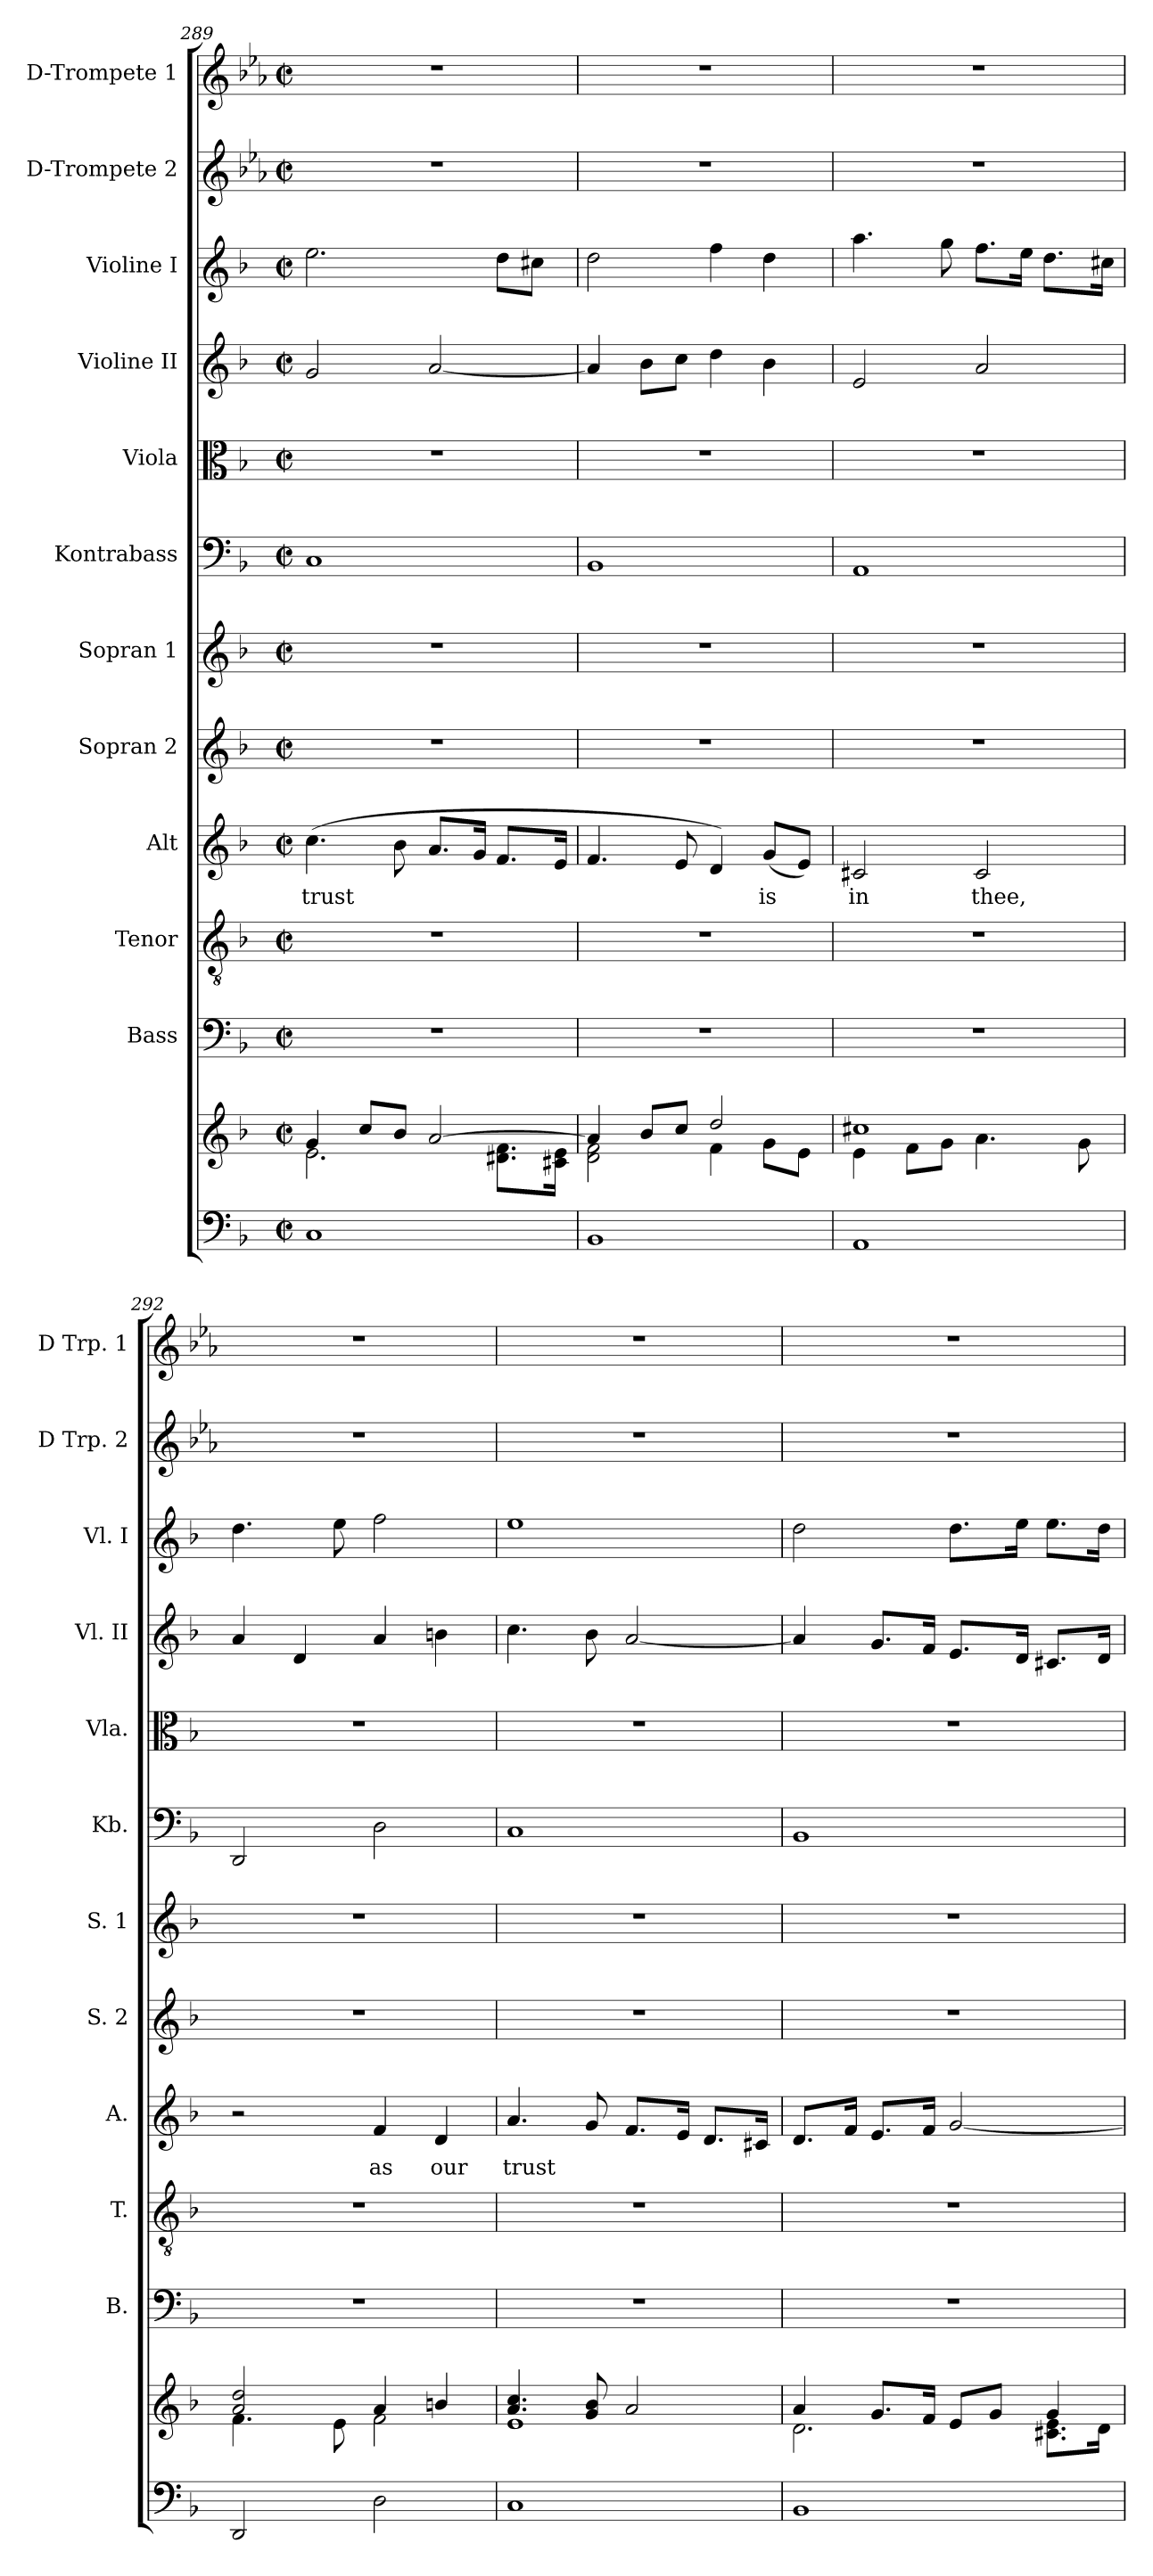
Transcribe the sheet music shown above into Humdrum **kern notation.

**kern	**kern	**kern	**kern	**kern	**text	**kern	**kern	**kern	**kern	**kern	**kern	**kern	**kern
*part12	*part12	*part11	*part10	*part9	*part9	*part8	*part7	*part6	*part5	*part4	*part3	*part2	*part1
*staff13	*staff12	*staff11	*staff10	*staff9	*staff9	*staff8	*staff7	*staff6	*staff5	*staff4	*staff3	*staff2	*staff1
*	*	*I"Bass	*I"Tenor	*I"Alt	*	*I"Sopran 2	*I"Sopran 1	*I"Kontrabass	*I"Viola	*I"Violine II	*I"Violine I	*I"D-Trompete 2	*I"D-Trompete 1
*	*	*I'B.	*I'T.	*I'A.	*	*I'S. 2	*I'S. 1	*I'Kb.	*I'Vla.	*I'Vl. II	*I'Vl. I	*I'D Trp. 2	*I'D Trp. 1
*clefF4	*clefG2	*clefF4	*clefGv2	*clefG2	*	*clefG2	*clefG2	*clefF4	*clefC3	*clefG2	*clefG2	*clefG2	*clefG2
*	*	*	*	*	*	*	*	*ITrd7c12	*	*	*	*ITrd-1c-2	*ITrd-1c-2
*k[b-]	*k[b-]	*k[b-]	*k[b-]	*k[b-]	*	*k[b-]	*k[b-]	*k[b-]	*k[b-]	*k[b-]	*k[b-]	*k[b-]	*k[b-]
*F:	*F:	*F:	*F:	*F:	*	*F:	*F:	*F:	*F:	*F:	*F:	*F:	*F:
*M2/2	*M2/2	*M2/2	*M2/2	*M2/2	*	*M2/2	*M2/2	*M2/2	*M2/2	*M2/2	*M2/2	*M2/2	*M2/2
*met(c|)	*met(c|)	*met(c|)	*met(c|)	*met(c|)	*	*met(c|)	*met(c|)	*met(c|)	*met(c|)	*met(c|)	*met(c|)	*met(c|)	*met(c|)
=289	=289	=289	=289	=289	=289	=289	=289	=289	=289	=289	=289	=289	=289
*	*^	*	*	*	*	*	*	*	*	*	*	*	*
!	!	!	!	!	!	!LO:LY:b	!	!	!	!	!	!	!	!
1C	4g/	2.e\	1r	1r	(>4.cc\	trust	1r	1r	1CC	1r	2g/	2.ee\	1r	1r
.	8cc/L	.	.	.	.	.	.	.	.	.	.	.	.	.
.	8b-/J	.	.	.	8b-\	.	.	.	.	.	.	.	.	.
.	[>2a/	.	.	.	8.a/L	.	.	.	.	.	[2a/	.	.	.
.	.	.	.	.	16g/Jk	.	.	.	.	.	.	.	.	.
.	.	8.d#X\ 8.f\L	.	.	8.f/L	.	.	.	.	.	.	8dd\L	.	.
.	.	.	.	.	.	.	.	.	.	.	.	8cc#X\J	.	.
.	.	16c#X\ 16e\Jk	.	.	16e/Jk	.	.	.	.	.	.	.	.	.
=290	=290	=290	=290	=290	=290	=290	=290	=290	=290	=290	=290	=290	=290	=290
1BB-	4a/]	2d\ 2f\	1r	1r	4.f/	.	1r	1r	1BBB-	1r	4a/]	2dd\	1r	1r
.	8b-/L	.	.	.	.	.	.	.	.	.	8b-\L	.	.	.
.	8cc/J	.	.	.	8e/	.	.	.	.	.	8cc\J	.	.	.
.	2dd/	4f\	.	.	4d/)	.	.	.	.	.	4dd\	4ff\	.	.
!	!	!	!	!	!	!LO:LY:b	!	!	!	!	!	!	!	!
.	.	8g\L	.	.	(<8g/L	is	.	.	.	.	4b-\	4dd\	.	.
.	.	8e\J	.	.	8e/J)	.	.	.	.	.	.	.	.	.
=291	=291	=291	=291	=291	=291	=291	=291	=291	=291	=291	=291	=291	=291	=291
!	!	!	!	!	!	!LO:LY:b	!	!	!	!	!	!	!	!
1AA	1cc#X	4e\	1r	1r	2c#X/	in	1r	1r	1AAA	1r	2e/	4.aa\	1r	1r
.	.	8f\L	.	.	.	.	.	.	.	.	.	.	.	.
.	.	8g\J	.	.	.	.	.	.	.	.	.	8gg\	.	.
!	!	!	!	!	!	!LO:LY:b	!	!	!	!	!	!	!	!
.	.	4.a\	.	.	2c#/	thee,	.	.	.	.	2a/	8.ff\L	.	.
.	.	.	.	.	.	.	.	.	.	.	.	16ee\Jk	.	.
.	.	.	.	.	.	.	.	.	.	.	.	8.dd\L	.	.
.	.	8g\	.	.	.	.	.	.	.	.	.	.	.	.
.	.	.	.	.	.	.	.	.	.	.	.	16cc#X\Jk	.	.
!!LO:PB:g=z
=292	=292	=292	=292	=292	=292	=292	=292	=292	=292	=292	=292	=292	=292	=292
2DD/	2a/ 2dd/	4.f\	1r	1r	2r	.	1r	1r	2DDD/	1r	4a/	4.dd\	1r	1r
.	.	.	.	.	.	.	.	.	.	.	4d/	.	.	.
.	.	8e\	.	.	.	.	.	.	.	.	.	8ee\	.	.
!	!	!	!	!	!	!LO:LY:b	!	!	!	!	!	!	!	!
2D\	4a/	2f\	.	.	4f/	as	.	.	2DD\	.	4a/	2ff\	.	.
!	!	!	!	!	!	!LO:LY:b	!	!	!	!	!	!	!	!
.	4bn/	.	.	.	4d/	our	.	.	.	.	4bn\	.	.	.
=293	=293	=293	=293	=293	=293	=293	=293	=293	=293	=293	=293	=293	=293	=293
!	!	!	!	!	!	!LO:LY:b	!	!	!	!	!	!	!	!
1C	4.a/ 4.cc/	1e	1r	1r	4.a/	trust	1r	1r	1CC	1r	4.cc\	1ee	1r	1r
.	8g/ 8b-/	.	.	.	8g/	.	.	.	.	.	8b-\	.	.	.
.	2a/	.	.	.	8.f/L	.	.	.	.	.	[2a/	.	.	.
.	.	.	.	.	16e/Jk	.	.	.	.	.	.	.	.	.
.	.	.	.	.	8.d/L	.	.	.	.	.	.	.	.	.
.	.	.	.	.	16c#X/Jk	.	.	.	.	.	.	.	.	.
=294	=294	=294	=294	=294	=294	=294	=294	=294	=294	=294	=294	=294	=294	=294
1BB-	4a/	2.d\	1r	1r	8.d/L	.	1r	1r	1BBB-	1r	4a/]	2dd\	1r	1r
.	.	.	.	.	16f/Jk	.	.	.	.	.	.	.	.	.
.	8.g/L	.	.	.	8.e/L	.	.	.	.	.	8.g/L	.	.	.
.	16f/Jk	.	.	.	16f/Jk	.	.	.	.	.	16f/Jk	.	.	.
.	8e/L	.	.	.	[2g/	.	.	.	.	.	8.e/L	8.dd\L	.	.
.	8g/J	.	.	.	.	.	.	.	.	.	.	.	.	.
.	.	.	.	.	.	.	.	.	.	.	16d/Jk	16ee\Jk	.	.
.	4g/	8.c#X\ 8.e\L	.	.	.	.	.	.	.	.	8.c#X/L	8.ee\L	.	.
.	.	16d\Jk	.	.	.	.	.	.	.	.	16d/Jk	16dd\Jk	.	.
*	*v	*v	*	*	*	*	*	*	*	*	*	*	*	*
=	=	=	=	=	=	=	=	=	=	=	=	=	=
*-	*-	*-	*-	*-	*-	*-	*-	*-	*-	*-	*-	*-	*-
